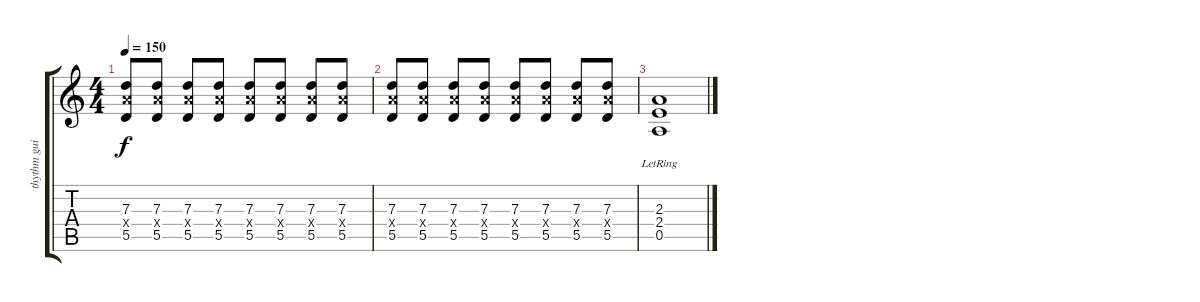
\track ("thythm guitar" "thythm gui") {instrument overdrivenguitar}
\staff {score tabs}
\tuning (E4 B3 G3 D3 A2 E2) {hide}
\ts (4 4)
\tempo 150
\clef g2
\ks c
(7.3 7.4{x} 5.5).8{dy f} (7.3 7.4{x} 5.5).8 (7.3 7.4{x} 5.5).8 (7.3 7.4{x} 5.5).8 (7.3 7.4{x} 5.5).8 (7.3 7.4{x} 5.5).8 (7.3 7.4{x} 5.5).8 (7.3 7.4{x} 5.5).8 |
(7.3 7.4{x} 5.5).8 (7.3 7.4{x} 5.5).8 (7.3 7.4{x} 5.5).8 (7.3 7.4{x} 5.5).8 (7.3 7.4{x} 5.5).8 (7.3 7.4{x} 5.5).8 (7.3 7.4{x} 5.5).8 (7.3 7.4{x} 5.5).8 |
(2.3{lr} 2.4{lr} 0.5{lr}).1
